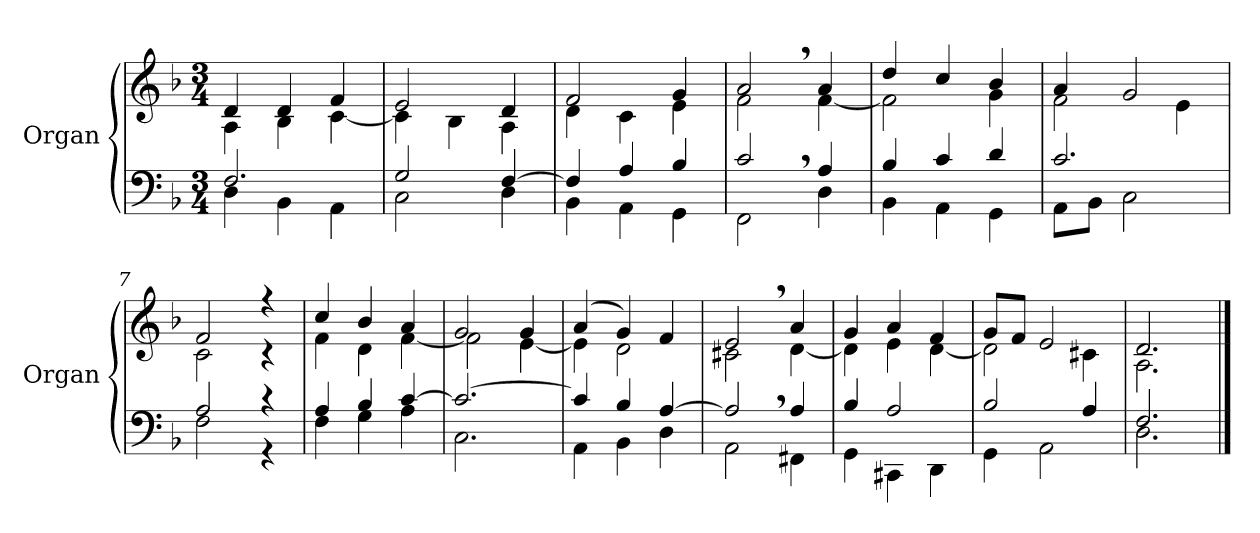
**kern	**kern
*part1	*part1
*staff2	*staff1
*I"Organ	*
*I'Organ	*
*clefF4	*clefG2
*k[b-]	*k[b-]
*M3/4	*M3/4
=1	=1
*^	*^
2.F/	4D\	4d/	4A\
.	4BB-\	4d/	4B-\
.	4AA\	4f/	[<4c\
=2	=2	=2	=2
2G/	2C\	2e/	4c\]
.	.	.	4B-\
[>4F/	4D\	4d/	4A\
=3	=3	=3	=3
4F/]	4BB-\	2f/	4d\
4A/	4AA\	.	4c\
4B-/	4GG\	4g/	4e\
=4	=4	=4	=4
2c,</	2FF\	2a,>/	2f\
4A/	4D\	4a/	[<4f\
=5	=5	=5	=5
4B-/	4BB-\	4dd/	2f\]
4c/	4AA\	4cc/	.
4d/	4GG\	4b-/	4g\
=6	=6	=6	=6
2.c/	8AA\L	4a/	2f\
.	8BB-\J	.	.
.	2C\	2g/	.
.	.	.	4e\
=7	=7	=7	=7
2A/	2F\	2f/	2c\
4r	4r	4r	4r
=8	=8	=8	=8
4A/	4F\	4cc/	4f\
4B-/	4G\	4b-/	4d\
[>4c/	4A\	4a/	[<4f\
=9	=9	=9	=9
2.c/_	2.C\	2g/	2f\]
.	.	4g/	[<4e\
=10	=10	=10	=10
4c/]	4AA\	(>4a/	4e\]
4B-/	4BB-\	4g/)	2d\
[>4A/	4D\	4f/	.
=11	=11	=11	=11
2A,</]	2AA\	2e,>/	2c#X\
4A/	4FF#X\	4a/	[<4d\
=12	=12	=12	=12
4B-/	4GG\	4g/	4d\]
2A/	4CC#X\	4a/	4e\
.	4DD\	4f/	[<4d\
=13	=13	=13	=13
2B-/	4GG\	8g/L	2d\]
.	.	8f/J	.
.	2AA\	2e/	.
4A/	.	.	4c#X\
=14	=14	=14	=14
2.F/	2.D\	2.d/	2.A\
*v	*v	*	*
*	*v	*v
==	==
*-	*-
